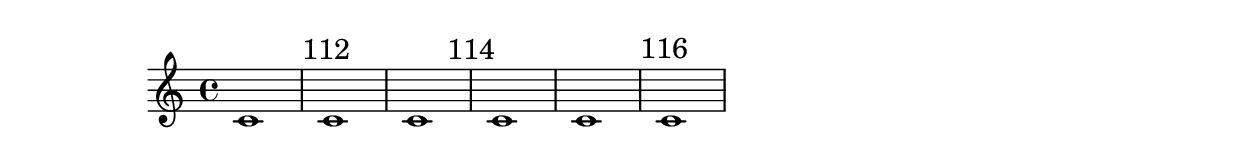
%% DO NOT EDIT this file manually; it is automatically
%% generated from LSR http://lsr.di.unimi.it
%% Make any changes in LSR itself, or in Documentation/snippets/new/ ,
%% and then run scripts/auxiliar/makelsr.py
%%
%% This file is in the public domain.
\version "2.18.0"

\header {
  lsrtags = "rhythms"

  texidoc = "
Bar numbers by default are right-aligned to their parent object. This
is usually the left edge of a line or, if numbers are printed within a
line, the left hand side of a bar line.  The numbers may also be
positioned directly over the bar line or left-aligned to the bar line.

"
  doctitle = "Aligning bar numbers"
} % begin verbatim


\relative c' {
  \set Score.currentBarNumber = #111
  \override Score.BarNumber.break-visibility = #all-visible
  % Increase the size of the bar number by 2
  \override Score.BarNumber.font-size = #2
  % Print a bar number every second measure
  \set Score.barNumberVisibility = #(every-nth-bar-number-visible 2)
  c1 | c1
  % Center-align bar numbers
  \override Score.BarNumber.self-alignment-X = #CENTER
  c1 | c1
  % Left-align bar numbers
  \override Score.BarNumber.self-alignment-X = #LEFT
  c1 | c1
}
